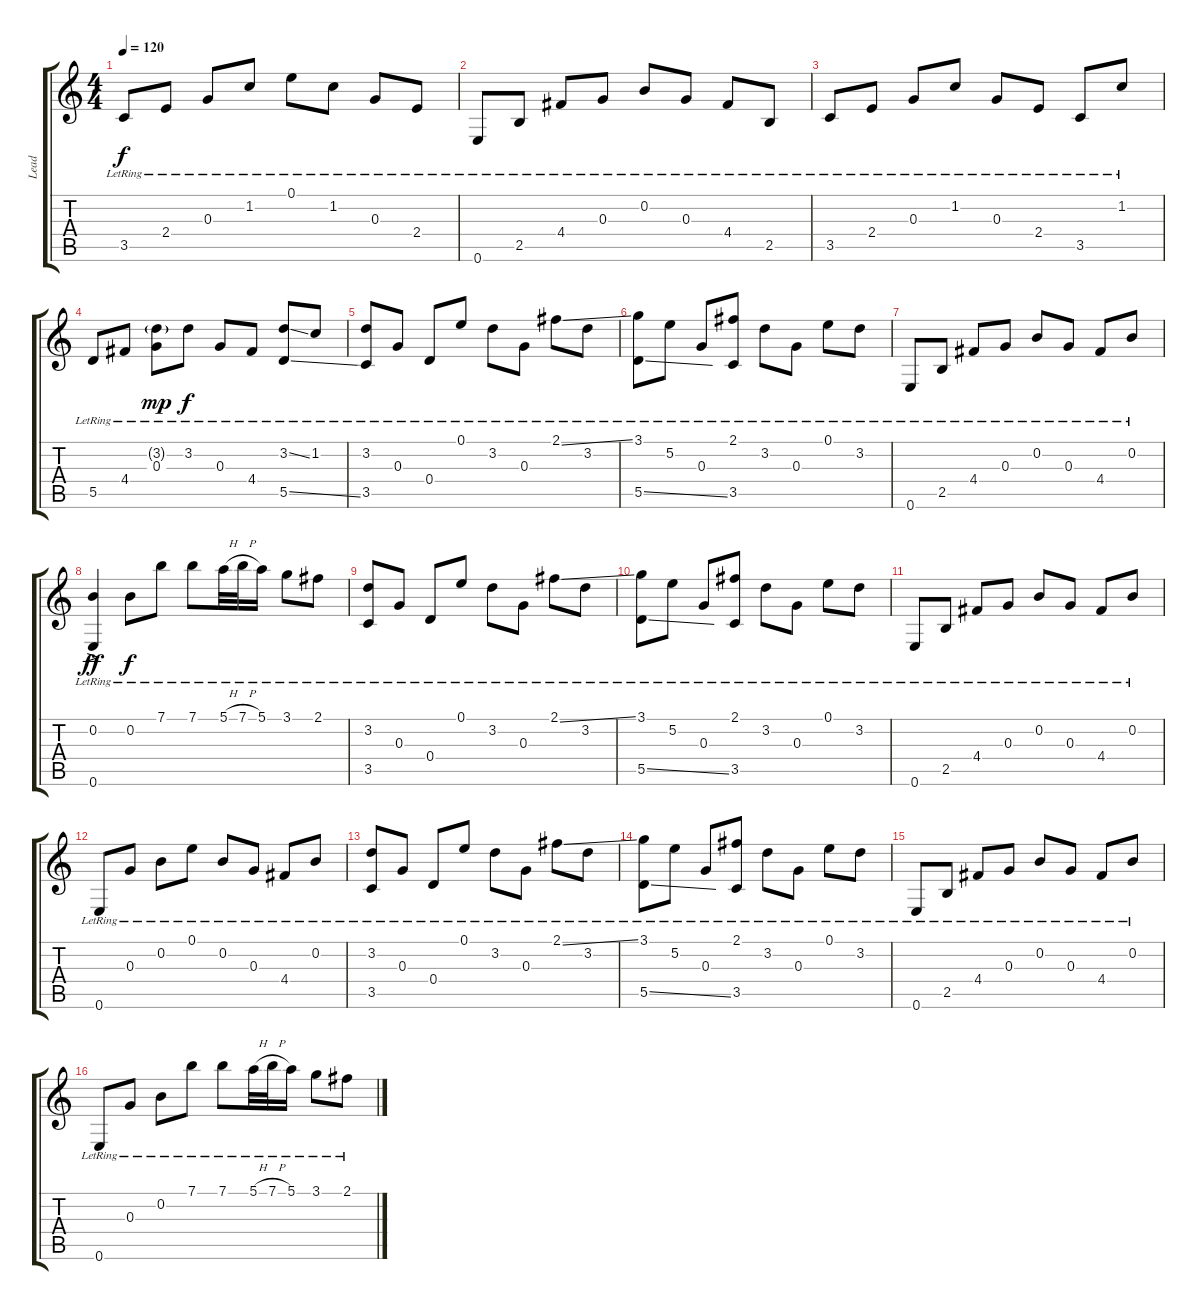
\track ("Lead" "Lead") {instrument acousticguitarsteel}
\staff {score tabs}
\tuning (E4 B3 G3 D3 A2 E2) {hide}
\ts (4 4)
\tempo 120
\clef g2
\ks c
3.5{lr}.8{dy f} 2.4{lr}.8 0.3{lr}.8 1.2{lr}.8 0.1{lr}.8 1.2{lr}.8 0.3{lr}.8 2.4{lr}.8 |
0.6{lr}.8 2.5{lr}.8 4.4{lr}.8 0.3{lr}.8 0.2{lr}.8 0.3{lr}.8 4.4{lr}.8 2.5{lr}.8 |
3.5{lr}.8 2.4{lr}.8 0.3{lr}.8 1.2{lr}.8 0.3{lr}.8 2.4{lr}.8 3.5{lr}.8 1.2{lr}.8 |
5.5{lr}.8 4.4{lr}.8 (3.2{g lr} 0.3{lr}).8{dy mp} 3.2{lr}.8{dy f} 0.3{lr}.8 4.4{lr}.8 (3.2{ss lr} 5.5{ss}).8 1.2{lr}.8 |
(3.2{lr} 3.5).8 0.3{lr}.8 0.4{lr}.8 0.1{lr}.8 3.2{lr}.8 0.3{lr}.8 2.1{ss lr}.8 3.2{lr}.8 |
(3.1{lr} 5.5{ss}).8 5.2{lr}.8 0.3{lr}.8 (2.1{lr} 3.5).8 3.2{lr}.8 0.3{lr}.8 0.1{lr}.8 3.2{lr}.8 |
0.6{lr}.8 2.5{lr}.8 4.4{lr}.8 0.3{lr}.8 0.2{lr}.8 0.3{lr}.8 4.4{lr}.8 0.2{lr}.8 |
(0.2{ac lr} 0.6{lr}).4{dy ff} 0.2{lr}.8{dy f} 7.1{lr}.8 7.1{lr}.8 5.1{h lr}.32 7.1{h lr}.32 5.1{lr}.16 3.1{lr}.8 2.1{lr}.8 |
(3.2{lr} 3.5{lr}).8 0.3{lr}.8 0.4{lr}.8 0.1{lr}.8 3.2{lr}.8 0.3{lr}.8 2.1{ss lr}.8 3.2{lr}.8 |
(3.1{lr} 5.5{ss lr}).8 5.2{lr}.8 0.3{lr}.8 (2.1{lr} 3.5{lr}).8 3.2{lr}.8 0.3{lr}.8 0.1{lr}.8 3.2{lr}.8 |
0.6{lr}.8 2.5{lr}.8 4.4{lr}.8 0.3{lr}.8 0.2{lr}.8 0.3{lr}.8 4.4{lr}.8 0.2{lr}.8 |
0.6{lr}.8 0.3{lr}.8 0.2{lr}.8 0.1{lr}.8 0.2{lr}.8 0.3{lr}.8 4.4{lr}.8 0.2{lr}.8 |
(3.2{lr} 3.5{lr}).8 0.3{lr}.8 0.4{lr}.8 0.1{lr}.8 3.2{lr}.8 0.3{lr}.8 2.1{ss lr}.8 3.2{lr}.8 |
(3.1{lr} 5.5{ss lr}).8 5.2{lr}.8 0.3{lr}.8 (2.1{lr} 3.5{lr}).8 3.2{lr}.8 0.3{lr}.8 0.1{lr}.8 3.2{lr}.8 |
0.6{lr}.8 2.5{lr}.8 4.4{lr}.8 0.3{lr}.8 0.2{lr}.8 0.3{lr}.8 4.4{lr}.8 0.2{lr}.8 |
0.6{lr}.8 0.3{lr}.8 0.2{lr}.8 7.1{lr}.8 7.1{lr}.8 5.1{h lr}.32 7.1{h lr}.32 5.1{lr}.16 3.1{lr}.8 2.1{lr}.8
